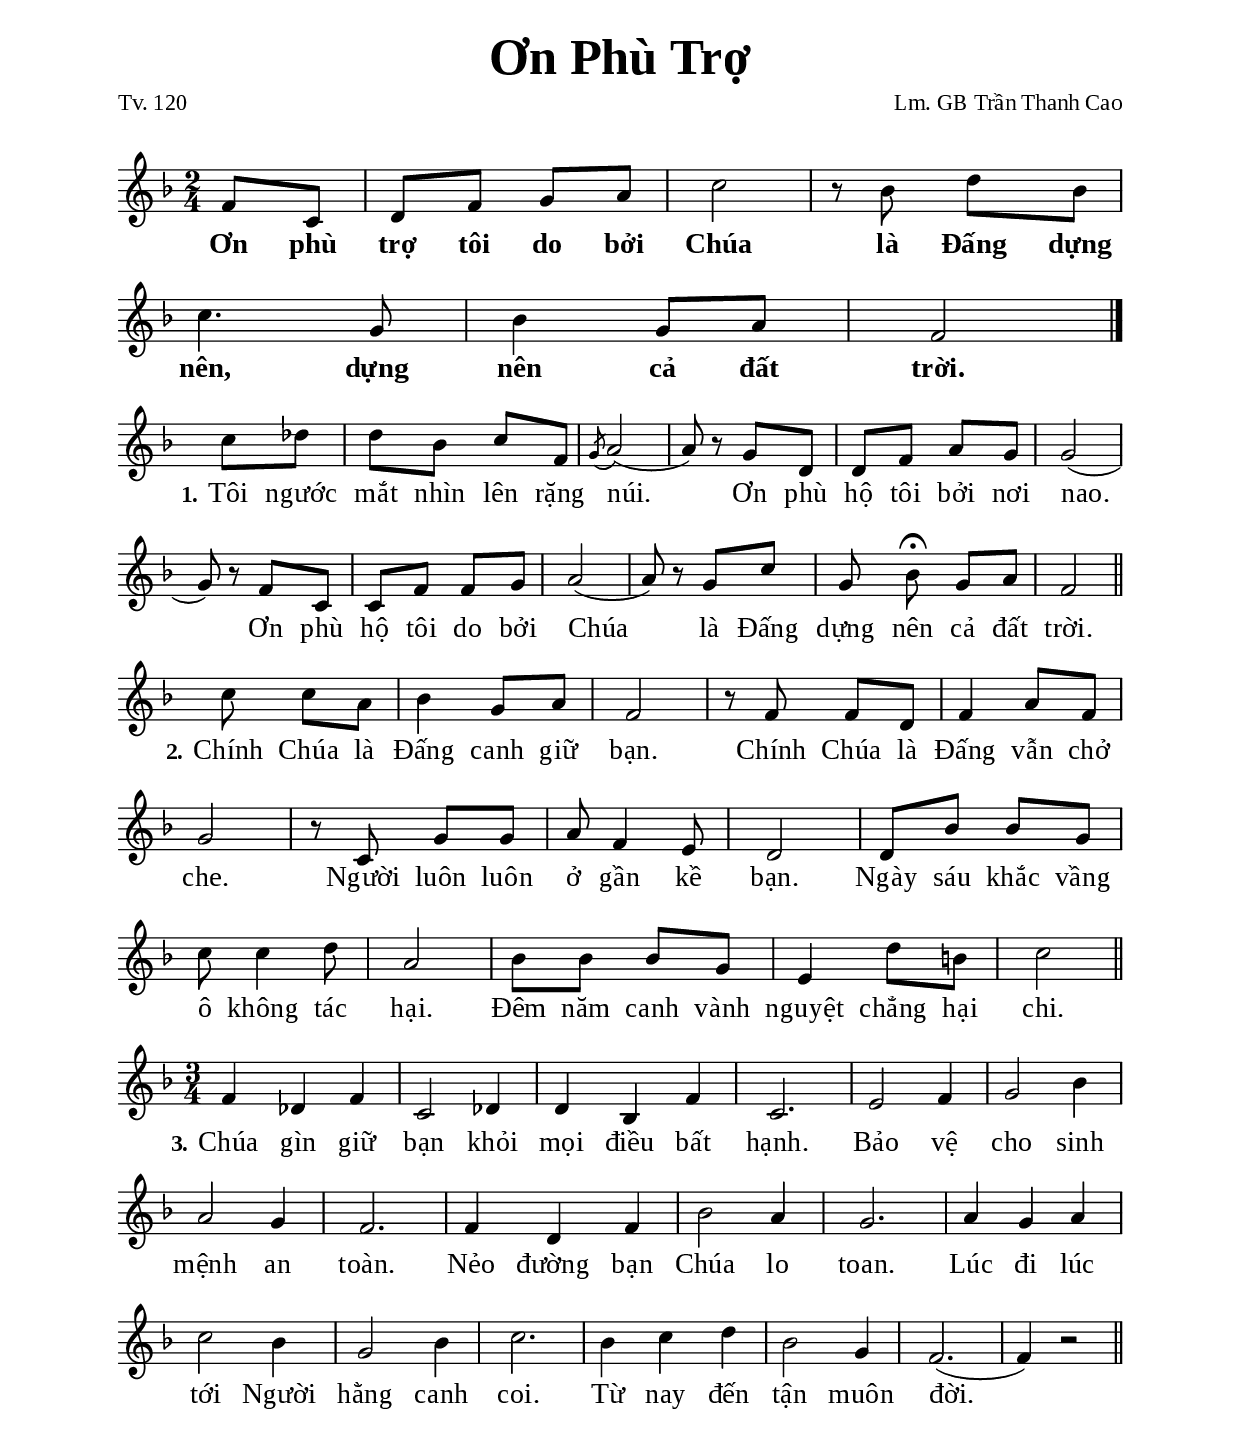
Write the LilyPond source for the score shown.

% Cài đặt chung
\version "2.22.1"
\include "english.ly"

\header {
  title = \markup { \fontsize #3 "Ơn Phù Trợ" }
  poet = "Tv. 120"
  composer = "Lm. GB Trần Thanh Cao"
  arranger = " "
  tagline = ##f
}

% Nhạc điệp khúc
nhacDiepKhuc = \relative c' {
  \partial 4 f8 c |
  d f g a |
  c2 |
  r8 bf d bf |
  c4. g8 |
  bf4 g8 a |
  f2 \bar "|."
}

% Nhạc phiên khúc
nhacPhienKhucMot = \relative c'' {
  \partial 4 c8 df |
  d bf c f, |
  \acciaccatura g8 a2 ( |
  a8) r g d |
  d f a g |
  g2 ( |
  g8) r8 f c |
  c f f g |
  a2 ( |
  a8) r g c |
  \autoBeamOff
  g bf \fermata
  \autoBeamOn
  g a |
  f2 \bar "||"
}

nhacPhienKhucHai = \relative c'' {
  \partial 4. c8 c a |
  bf4 g8 a |
  f2 |
  r8 f f d |
  f4 a8 f |
  g2 |
  r8 c, g' g |
  a f4 e8 |
  d2 |
  d8 bf' bf g |
  c c4 d8 |
  a2 |
  bf8 bf bf g |
  e4 d'8 b! |
  c2 \bar "||"
}

nhacPhienKhucBa = \relative c' {
  f4 df f |
  c2 df4 |
  d bf f' |
  c2. |
  e2 f4 |
  g2 bf4 |
  a2 g4 |
  f2. |
  f4 d f |
  bf2 a4 |
  g2. |
  a4 g a |
  c2 bf4 |
  g2 bf4 |
  c2. |
  bf4 c d |
  bf2 g4 |
  f2. ( |
  f4) r2 \bar "||"
}

% Lời điệp khúc
loiDiepKhuc = \lyricmode {
  Ơn phù trợ tôi do bởi Chúa
  là Đấng dựng nên, dựng nên cả đất trời.
}

% Lời phiên khúc
loiPhienKhucMot = \lyricmode {
  \set stanza = #"1."
  Tôi ngước mắt nhìn lên rặng núi.
  Ơn phù hộ tôi bởi nơi nao.
  Ơn phù hộ tôi do bởi Chúa
  là Đấng dựng nên cả đất trời.
}

loiPhienKhucHai = \lyricmode {
  \set stanza = #"2."
  Chính Chúa là Đấng canh giữ bạn.
  Chính Chúa là Đấng vẫn chở che.
  Người luôn luôn ở gần kề bạn.
  Ngày sáu khắc vầng ô không tác hại.
  Đêm năm canh vành nguyệt chẳng hại chi.
}

loiPhienKhucBa = \lyricmode {
  \set stanza = #"3."
  Chúa gìn giữ bạn khỏi mọi điều bất hạnh.
  Bảo vệ cho sinh mệnh an toàn.
  Nẻo đường bạn Chúa lo toan.
  Lúc đi lúc tới Người hằng canh coi.
  Từ nay đến tận muôn đời.
}


% Dàn trang
\paper {
  #(set-paper-size "a4")
  top-margin = 20\mm
  bottom-margin = 10\mm
  left-margin = 20\mm
  right-margin = 20\mm
  indent = #0
  #(define fonts
    (make-pango-font-tree
      "Liberation Serif"
      "Liberation Serif"
      "Liberation Serif"
      (/ 20 20)))
  page-count = #1
  system-system-spacing = #'((basic-distance . 12.5))
  score-system-spacing = #'((basic-distance . 12.))
}

% Thiết lập tông và nhịp
TongNhip = { \key f \major \time 2/4 }

\score {
  \new ChoirStaff <<
    \new Staff = diepKhuc \with {
        \consists "Merge_rests_engraver"
        %\magnifyStaff #(magstep +1)
      }
      <<
      \new Voice = beSop {
        \TongNhip \stemNeutral \nhacDiepKhuc
      }
    >>
    \new Lyrics \lyricsto beSop \loiDiepKhuc
  >>
  \layout {
    \override Lyrics.LyricText.font-series = #'bold
    \override Lyrics.LyricText.font-size = #+2
    \override Lyrics.LyricSpace.minimum-distance = #4.0
    \override Score.BarNumber.break-visibility = ##(#f #f #f)
    \override Score.SpacingSpanner.uniform-stretching = ##t
  }
}

\score {
  \new ChoirStaff <<
    \new Staff = phienKhuc \with {
        %\magnifyStaff #(magstep +1)
      }
      <<
      \new Voice = beSop {
        \key f \major \time 2/4 \nhacPhienKhucMot
      }
    >>
    \new Lyrics \lyricsto beSop \loiPhienKhucMot
  >>
  \layout {
    \override Staff.TimeSignature.transparent = ##t
    \override Lyrics.LyricText.font-size = #+2
    \override Lyrics.LyricSpace.minimum-distance = #1.6
    \override Score.BarNumber.break-visibility = ##(#f #f #f)
    \override Score.SpacingSpanner.uniform-stretching = ##t
  } 
}

\score {
  \new ChoirStaff <<
    \new Staff = phienKhuc \with {
        %\magnifyStaff #(magstep +1)
      }
      <<
      \new Voice = beSop {
        \key f \major \time 2/4 \nhacPhienKhucHai
      }
    >>
    \new Lyrics \lyricsto beSop \loiPhienKhucHai
  >>
  \layout {
    \override Staff.TimeSignature.transparent = ##t
    \override Lyrics.LyricText.font-size = #+2
    \override Lyrics.LyricSpace.minimum-distance = #1.4
    \override Score.BarNumber.break-visibility = ##(#f #f #f)
    \override Score.SpacingSpanner.uniform-stretching = ##t
  } 
}

\score {
  \new ChoirStaff <<
    \new Staff = phienKhuc \with {
        %\magnifyStaff #(magstep +1)
      }
      <<
      \new Voice = beSop {
        \key f \major \time 3/4 \nhacPhienKhucBa
      }
    >>
    \new Lyrics \lyricsto beSop \loiPhienKhucBa
  >>
  \layout {
    %\override Staff.TimeSignature.transparent = ##t
    \override Lyrics.LyricText.font-size = #+2
    \override Lyrics.LyricSpace.minimum-distance = #2.0
    \override Score.BarNumber.break-visibility = ##(#f #f #f)
    \override Score.SpacingSpanner.uniform-stretching = ##t
  } 
}
